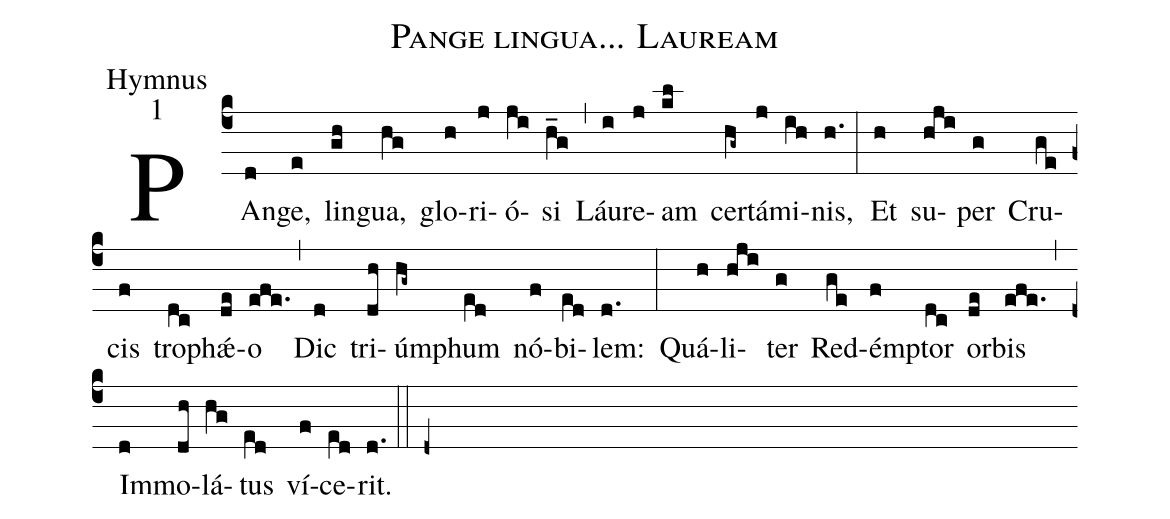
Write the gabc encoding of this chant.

name:Pange lingua... Lauream;
office-part:Hymnus;
mode:1;
%%
(c4) PAn(d)ge,(e) lin(gh)gua,(hg) glo(h)ri(j)ó(ji)si(h_g) (,) Láu(i)re(j)am(kl) cer(hg~)tá(j)mi(ih)nis,(h.) (:)
Et(h) su(hji)per(g) Cru(ge)cis(f) tro(dc)phǽ(de)o(efe.) (,) Dic(d) tri(dh)úm(hg~)phum(e[ll:1]d) nó(f)bi(e[ll:1]d)lem:(d.) (:)
Quá(h)li(hji)ter(g) Red(ge)émp(f)tor(dc) or(de)bis(efe.) (,) Im(d)mo(dh)lá(hg)tus(e[ll:1]d) ví(f)ce(e[ll:1]d)rit.(d.) (::)
(d+)
